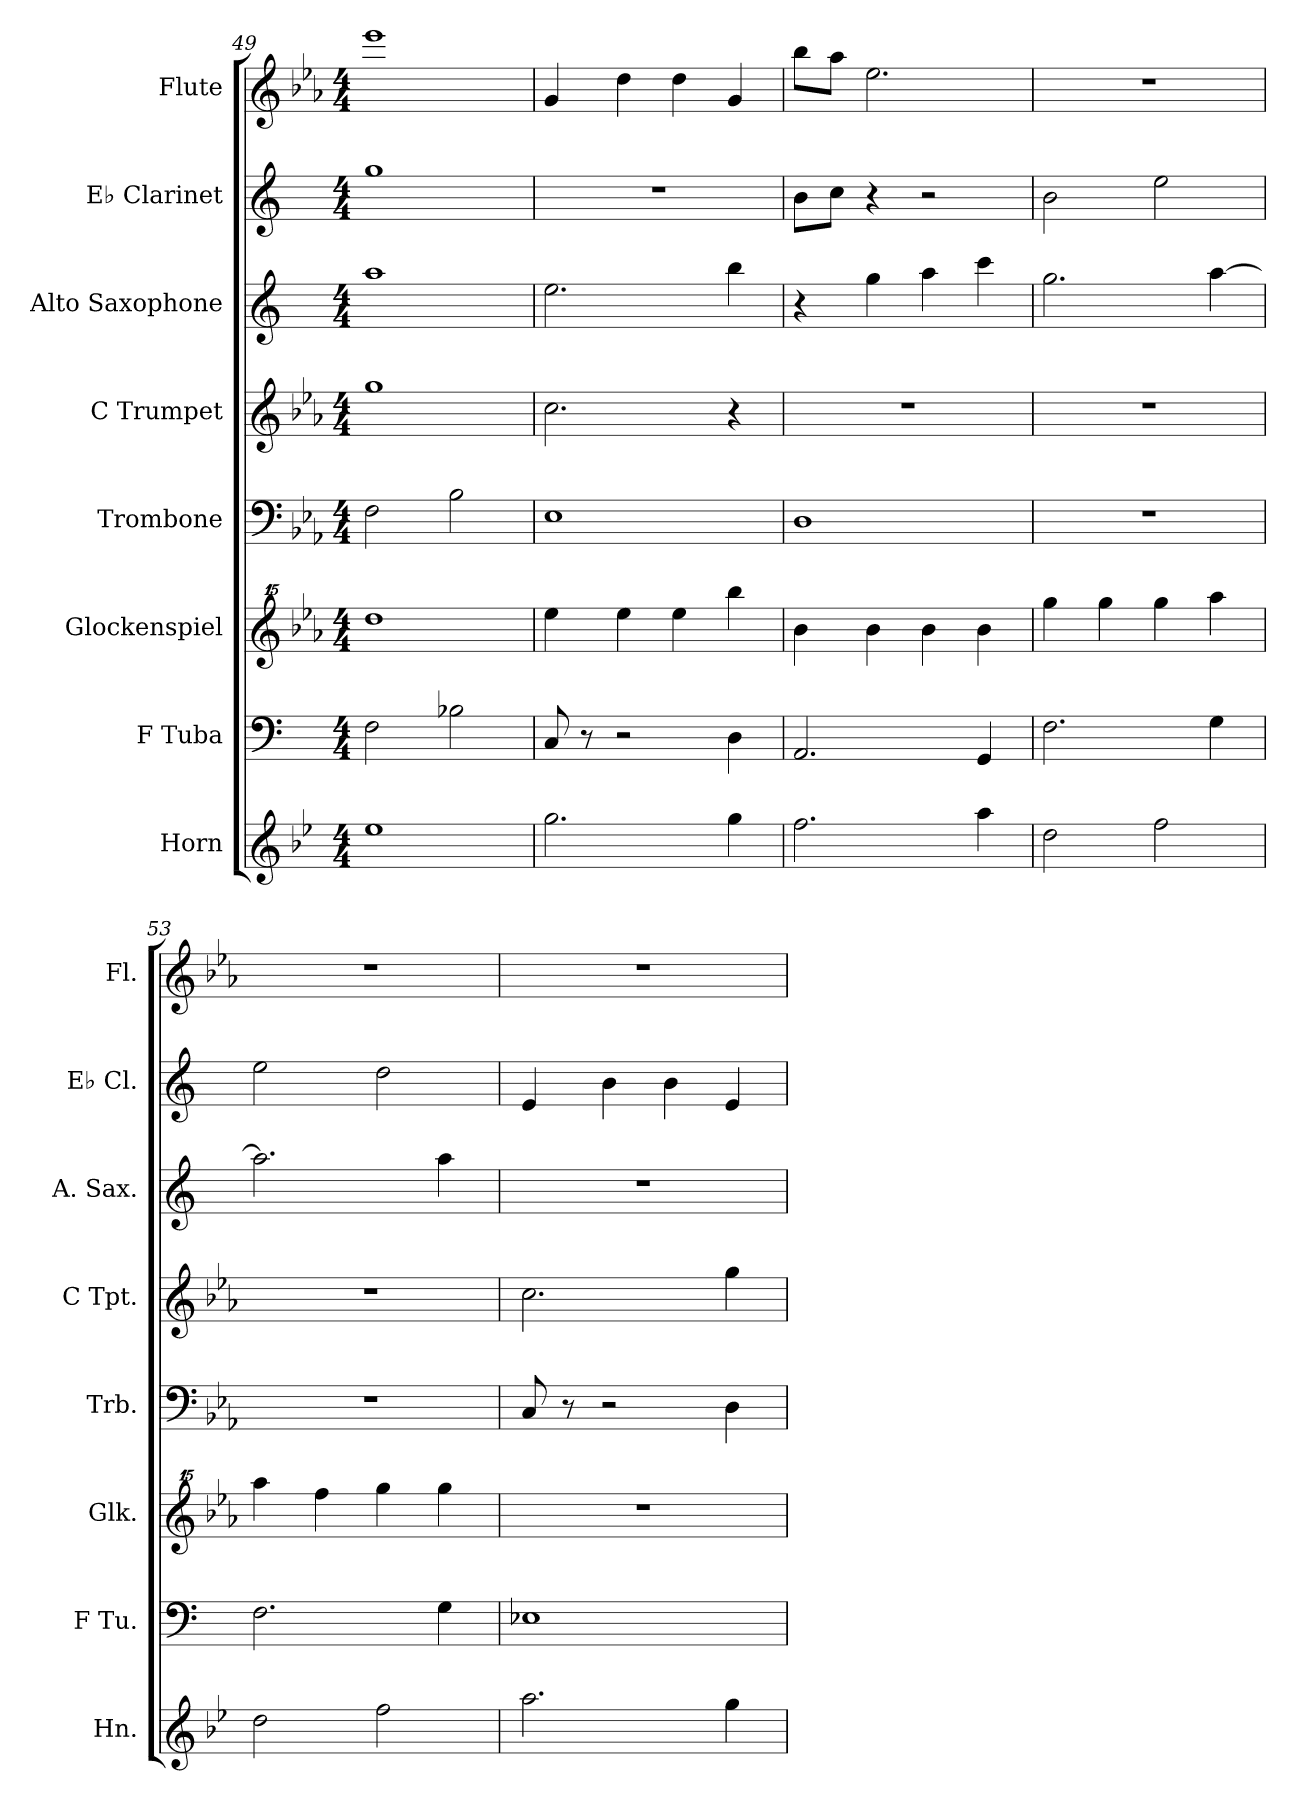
**kern	**kern	**kern	**kern	**kern	**kern	**kern	**kern
*part8	*part7	*part6	*part5	*part4	*part3	*part2	*part1
*staff8	*staff7	*staff6	*staff5	*staff4	*staff3	*staff2	*staff1
*I"Horn	*I"F Tuba	*I"Glockenspiel	*I"Trombone	*I"C Trumpet	*I"Alto Saxophone	*I"E♭ Clarinet	*I"Flute
*I'Hn.	*I'F Tu.	*I'Glk.	*I'Trb.	*I'C Tpt.	*I'A. Sax.	*I'E♭ Cl.	*I'Fl.
*clefG2	*clefF4	*clefG^^2	*clefF4	*clefG2	*clefG2	*clefG2	*clefG2
*ITrd4c7	*	*	*	*	*ITrd5c9	*ITrd-2c-3	*
*k[b-e-a-]	*k[]	*k[b-e-a-]	*k[b-e-a-]	*k[b-e-a-]	*k[b-e-a-]	*k[b-e-a-]	*k[b-e-a-]
*E-:	*C:	*E-:	*E-:	*E-:	*E-:	*E-:	*E-:
*M4/4	*M4/4	*M4/4	*M4/4	*M4/4	*M4/4	*M4/4	*M4/4
=49	=49	=49	=49	=49	=49	=49	=49
1a-	2F\	1dddd	2F\	1gg	1cc	1bb-	1eee-
.	2B-X\	.	2B-\	.	.	.	.
!!LO:PB:g=z
=50	=50	=50	=50	=50	=50	=50	=50
2.cc\	8C/	4eeee-\	1E-	2.cc\	2.g\	1r	4g/
.	8r	.	.	.	.	.	.
.	2r	4eeee-\	.	.	.	.	4dd\
.	.	4eeee-\	.	.	.	.	4dd\
4cc\	4D\	4bbbb-\	.	4r	4dd\	.	4g/
=51	=51	=51	=51	=51	=51	=51	=51
2.b-\	2.AA/	4bbb-\	1D	1r	4r	8dd\L	8bb-\L
.	.	.	.	.	.	8ee-\J	8aa-\J
.	.	4bbb-\	.	.	4b-\	4r	2.ee-\
.	.	4bbb-\	.	.	4cc\	2r	.
4dd\	4GG/	4bbb-\	.	.	4ee-\	.	.
=52	=52	=52	=52	=52	=52	=52	=52
2g\	2.F\	4gggg\	1r	1r	2.b-\	2dd\	1r
.	.	4gggg\	.	.	.	.	.
2b-\	.	4gggg\	.	.	.	2gg\	.
.	4G\	4aaaa-\	.	.	[4cc\	.	.
=53	=53	=53	=53	=53	=53	=53	=53
2g\	2.F\	4aaaa-\	1r	1r	2.cc\]	2gg\	1r
.	.	4ffff\	.	.	.	.	.
2b-\	.	4gggg\	.	.	.	2ff\	.
.	4G\	4gggg\	.	.	4cc\	.	.
=54	=54	=54	=54	=54	=54	=54	=54
2.dd\	1E-X	1r	8C/	2.cc\	1r	4g/	1r
.	.	.	8r	.	.	.	.
.	.	.	2r	.	.	4dd\	.
.	.	.	.	.	.	4dd\	.
4cc\	.	.	4D\	4gg\	.	4g/	.
=	=	=	=	=	=	=	=
*-	*-	*-	*-	*-	*-	*-	*-
